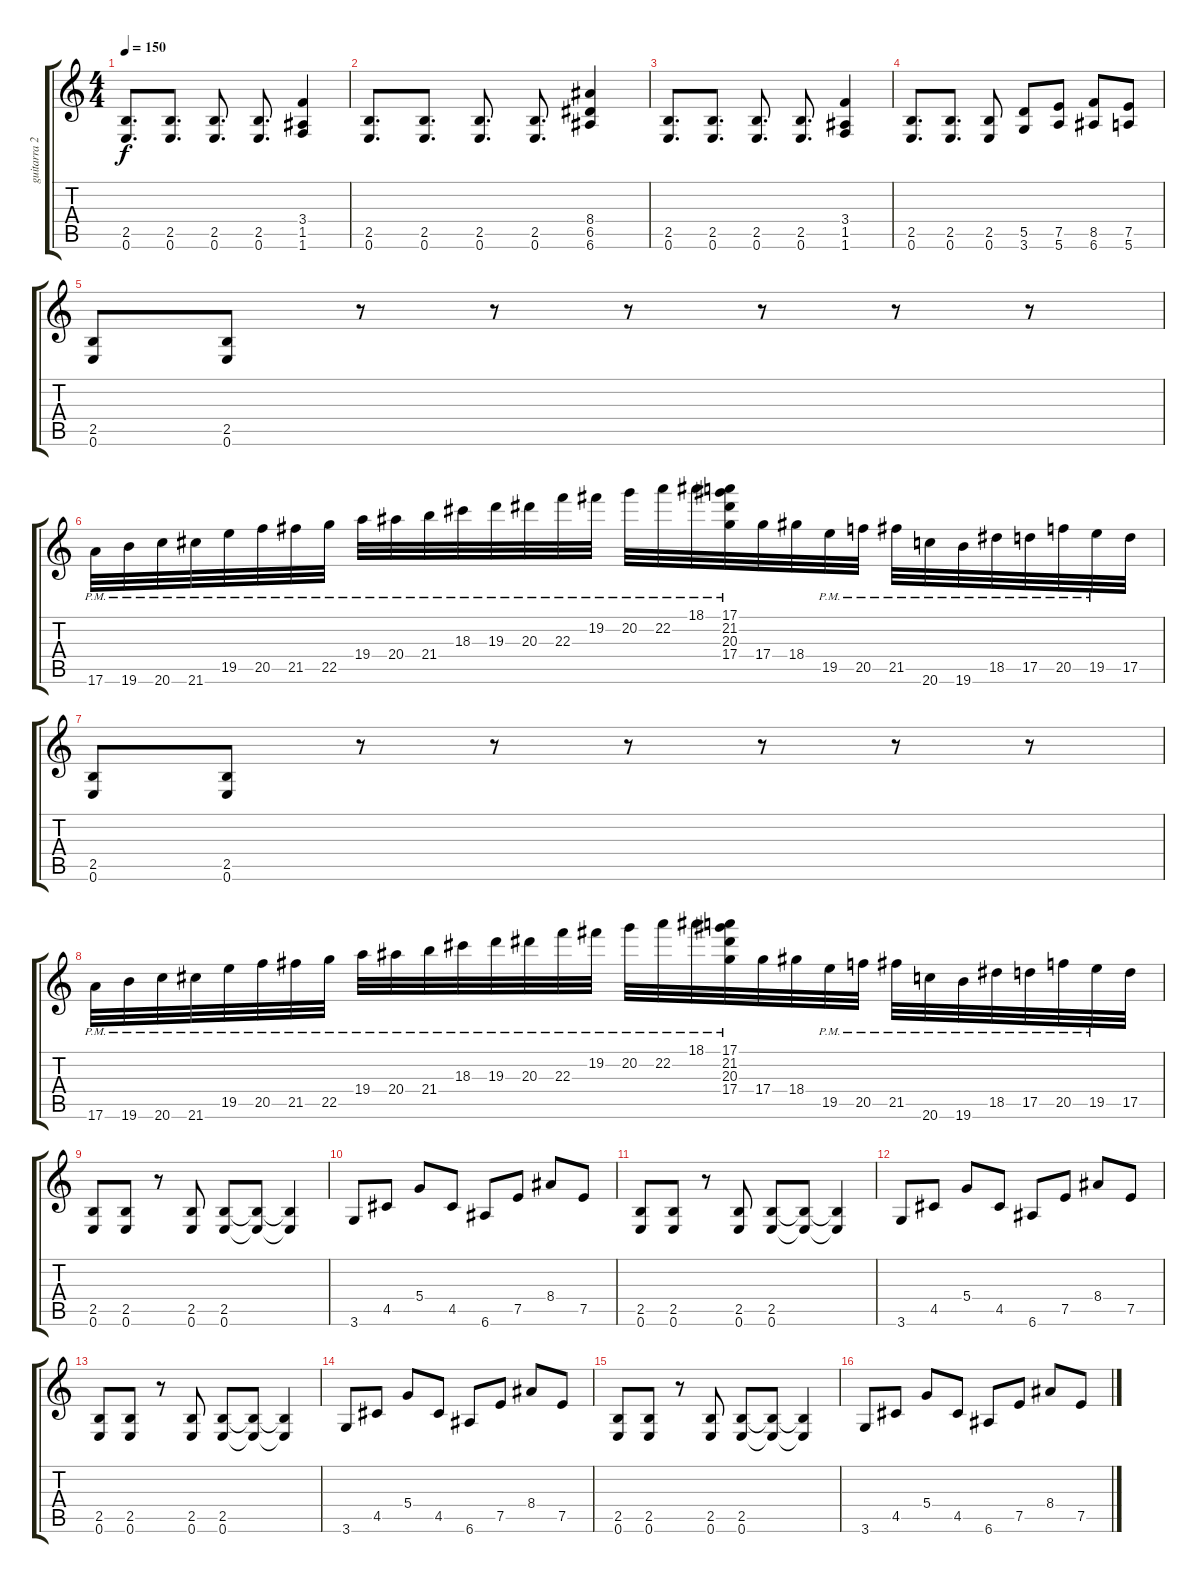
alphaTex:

\track ("guitarra 2" "guitarra 2") {instrument distortionguitar}
\staff {score tabs}
\tuning (E4 B3 G3 D3 A2 E2) {hide}
\ts (4 4)
\tempo 150
\clef g2
\ks c
(2.5 0.6).8{d dy f} (2.5 0.6).8{d} (2.5 0.6).8{d} (2.5 0.6).8{d} (3.4 1.5 1.6).4 |
(2.5 0.6).8{d} (2.5 0.6).8{d} (2.5 0.6).8{d} (2.5 0.6).8{d} (8.4 6.5 6.6).4 |
(2.5 0.6).8{d} (2.5 0.6).8{d} (2.5 0.6).8{d} (2.5 0.6).8{d} (3.4 1.5 1.6).4 |
(2.5 0.6).8{d} (2.5 0.6).8{d} (2.5 0.6).8 (5.5 3.6).8 (7.5 5.6).8 (8.5 6.6).8 (7.5 5.6).8 |
(2.5 0.6).8 (2.5 0.6).8 r.8 r.8 r.8 r.8 r.8 r.8 |
17.6{pm}.32 19.6{pm}.32 20.6{pm}.32 21.6{pm}.32 19.5{pm}.32 20.5{pm}.32 21.5{pm}.32 22.5{pm}.32 19.4{pm}.32 20.4{pm}.32 21.4{pm}.32 18.3{pm}.32 19.3{pm}.32 20.3{pm}.32 22.3{pm}.32 19.2{pm}.32 20.2{pm}.32 22.2{pm}.32 18.1{pm}.32 (17.1{pm} 21.2 20.3 17.4).32 17.4.32 18.4.32 19.5{pm}.32 20.5{pm}.32 21.5{pm}.32 20.6{pm}.32 19.6{pm}.32 18.5{pm}.32 17.5{pm}.32 20.5{pm}.32 19.5{pm}.32 17.5.32 |
(2.5 0.6).8 (2.5 0.6).8 r.8 r.8 r.8 r.8 r.8 r.8 |
17.6{pm}.32 19.6{pm}.32 20.6{pm}.32 21.6{pm}.32 19.5{pm}.32 20.5{pm}.32 21.5{pm}.32 22.5{pm}.32 19.4{pm}.32 20.4{pm}.32 21.4{pm}.32 18.3{pm}.32 19.3{pm}.32 20.3{pm}.32 22.3{pm}.32 19.2{pm}.32 20.2{pm}.32 22.2{pm}.32 18.1{pm}.32 (17.1{pm} 21.2 20.3 17.4).32 17.4.32 18.4.32 19.5{pm}.32 20.5{pm}.32 21.5{pm}.32 20.6{pm}.32 19.6{pm}.32 18.5{pm}.32 17.5{pm}.32 20.5{pm}.32 19.5{pm}.32 17.5.32 |
(2.5 0.6).8 (2.5 0.6).8 r.8 (2.5 0.6).8 (2.5 0.6).8 (2.5{t} 0.6{t}).8 (2.5{t} 0.6{t}).4 |
3.6.8 4.5.8 5.4.8 4.5.8 6.6.8 7.5.8 8.4.8 7.5.8 |
(2.5 0.6).8 (2.5 0.6).8 r.8 (2.5 0.6).8 (2.5 0.6).8 (2.5{t} 0.6{t}).8 (2.5{t} 0.6{t}).4 |
3.6.8 4.5.8 5.4.8 4.5.8 6.6.8 7.5.8 8.4.8 7.5.8 |
(2.5 0.6).8 (2.5 0.6).8 r.8 (2.5 0.6).8 (2.5 0.6).8 (2.5{t} 0.6{t}).8 (2.5{t} 0.6{t}).4 |
3.6.8 4.5.8 5.4.8 4.5.8 6.6.8 7.5.8 8.4.8 7.5.8 |
(2.5 0.6).8 (2.5 0.6).8 r.8 (2.5 0.6).8 (2.5 0.6).8 (2.5{t} 0.6{t}).8 (2.5{t} 0.6{t}).4 |
3.6.8 4.5.8 5.4.8 4.5.8 6.6.8 7.5.8 8.4.8 7.5.8
